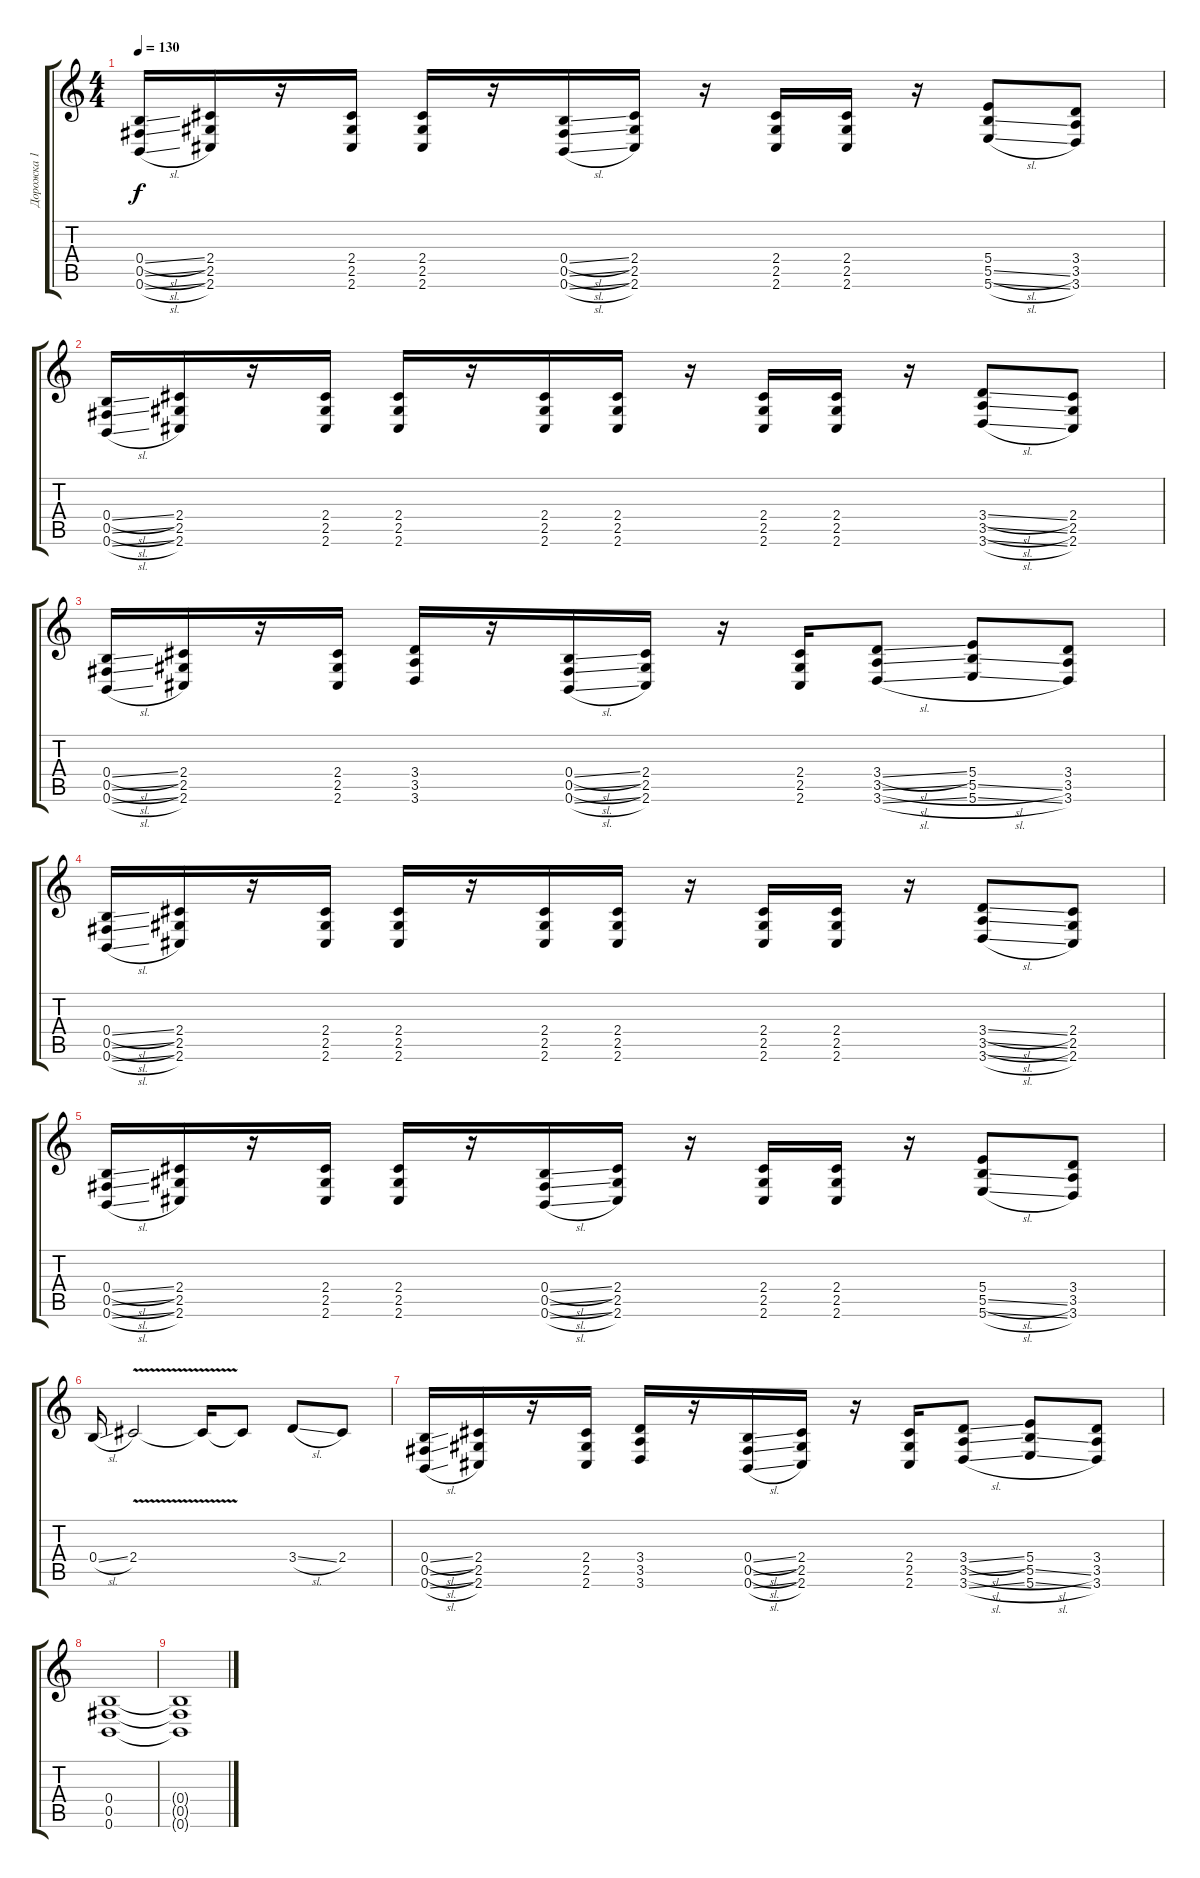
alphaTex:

\track ("Дорожка 1" "Дорожка 1") {instrument overdrivenguitar}
\staff {score tabs}
\tuning (Db4 Ab3 E3 B2 Gb2 B1) {hide}
\ts (4 4)
\tempo 130
\clef g2
\ks c
(0.4{sl} 0.5{sl} 0.6{sl}).16{dy f} (2.4 2.5 2.6).16 r.16 (2.4 2.5 2.6).16 (2.4 2.5 2.6).16 r.16 (0.4{sl} 0.5{sl} 0.6{sl}).16 (2.4 2.5 2.6).16 r.16 (2.4 2.5 2.6).16 (2.4 2.5 2.6).16 r.16 (5.4 5.5{sl} 5.6{sl}).8 (3.4 3.5 3.6).8 |
(0.4{sl} 0.5{sl} 0.6{sl}).16 (2.4 2.5 2.6).16 r.16 (2.4 2.5 2.6).16 (2.4 2.5 2.6).16 r.16 (2.4 2.5 2.6).16 (2.4 2.5 2.6).16 r.16 (2.4 2.5 2.6).16 (2.4 2.5 2.6).16 r.16 (3.4{sl} 3.5{sl} 3.6{sl}).8 (2.4 2.5 2.6).8 |
(0.4{sl} 0.5{sl} 0.6{sl}).16 (2.4 2.5 2.6).16 r.16 (2.4 2.5 2.6).16 (3.4 3.5 3.6).16 r.16 (0.4{sl} 0.5{sl} 0.6{sl}).16 (2.4 2.5 2.6).16 r.16 (2.4 2.5 2.6).16 (3.4{sl} 3.5{sl} 3.6{sl}).8 (5.4 5.5{sl} 5.6{sl}).8 (3.4 3.5 3.6).8 |
(0.4{sl} 0.5{sl} 0.6{sl}).16 (2.4 2.5 2.6).16 r.16 (2.4 2.5 2.6).16 (2.4 2.5 2.6).16 r.16 (2.4 2.5 2.6).16 (2.4 2.5 2.6).16 r.16 (2.4 2.5 2.6).16 (2.4 2.5 2.6).16 r.16 (3.4{sl} 3.5{sl} 3.6{sl}).8 (2.4 2.5 2.6).8 |
(0.4{sl} 0.5{sl} 0.6{sl}).16 (2.4 2.5 2.6).16 r.16 (2.4 2.5 2.6).16 (2.4 2.5 2.6).16 r.16 (0.4{sl} 0.5{sl} 0.6{sl}).16 (2.4 2.5 2.6).16 r.16 (2.4 2.5 2.6).16 (2.4 2.5 2.6).16 r.16 (5.4 5.5{sl} 5.6{sl}).8 (3.4 3.5 3.6).8 |
0.4{sl}.16 2.4{v}.2 2.4{t}.16 2.4{t}.8 3.4{sl}.8 2.4.8 |
(0.4{sl} 0.5{sl} 0.6{sl}).16 (2.4 2.5 2.6).16 r.16 (2.4 2.5 2.6).16 (3.4 3.5 3.6).16 r.16 (0.4{sl} 0.5{sl} 0.6{sl}).16 (2.4 2.5 2.6).16 r.16 (2.4 2.5 2.6).16 (3.4{sl} 3.5{sl} 3.6{sl}).8 (5.4 5.5{sl} 5.6{sl}).8 (3.4 3.5 3.6).8 |
(0.4 0.5 0.6).1 |
(0.4{t} 0.5{t} 0.6{t}).1
